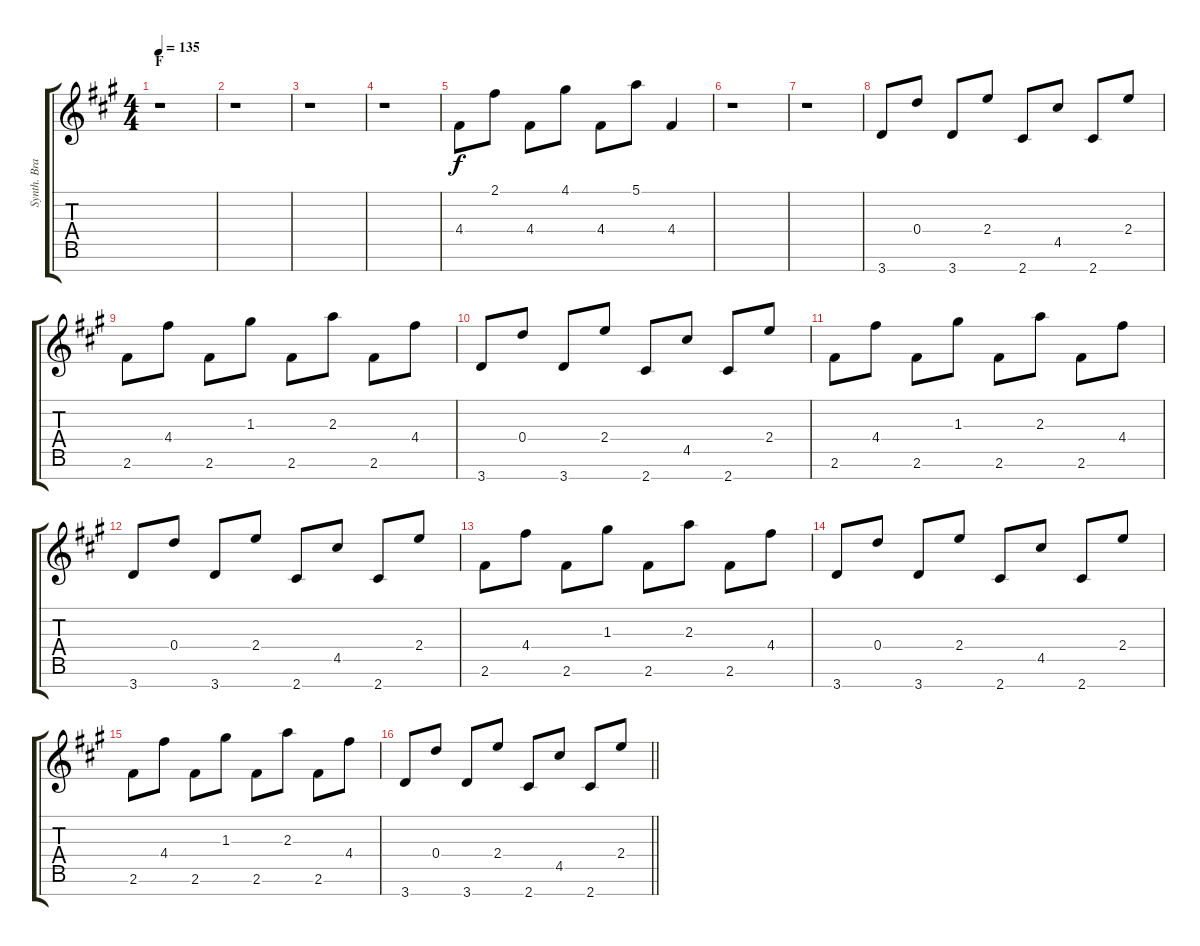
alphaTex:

\track ("Synth. Brass" "Synth. Bra") {instrument synthbrass1}
\staff {score tabs}
\tuning (E5 B4 G4 D4 A3 E3 B2) {hide}
\ts (4 4)
\section ("" "F")
\tempo 135
\clef g2
\ks a
r.1{dy f} |
r.1 |
r.1 |
r.1 |
4.4.8 2.1.8 4.4.8 4.1.8 4.4.8 5.1.8 4.4.4 |
r.1 |
r.1 |
3.7.8{ot 8vb} 0.4.8{ot 8vb} 3.7.8{ot 8vb} 2.4.8{ot 8vb} 2.7.8{ot 8vb} 4.5.8{ot 8vb} 2.7.8{ot 8vb} 2.4.8{ot 8vb} |
2.6.8{ot 8vb} 4.4.8{ot 8vb} 2.6.8{ot 8vb} 1.3.8{ot 8vb} 2.6.8{ot 8vb} 2.3.8{ot 8vb} 2.6.8{ot 8vb} 4.4.8{ot 8vb} |
3.7.8{ot 8vb} 0.4.8{ot 8vb} 3.7.8{ot 8vb} 2.4.8{ot 8vb} 2.7.8{ot 8vb} 4.5.8{ot 8vb} 2.7.8{ot 8vb} 2.4.8{ot 8vb} |
2.6.8{ot 8vb} 4.4.8{ot 8vb} 2.6.8{ot 8vb} 1.3.8{ot 8vb} 2.6.8{ot 8vb} 2.3.8{ot 8vb} 2.6.8{ot 8vb} 4.4.8{ot 8vb} |
3.7.8{ot 8vb} 0.4.8{ot 8vb} 3.7.8{ot 8vb} 2.4.8{ot 8vb} 2.7.8{ot 8vb} 4.5.8{ot 8vb} 2.7.8{ot 8vb} 2.4.8{ot 8vb} |
2.6.8{ot 8vb} 4.4.8{ot 8vb} 2.6.8{ot 8vb} 1.3.8{ot 8vb} 2.6.8{ot 8vb} 2.3.8{ot 8vb} 2.6.8{ot 8vb} 4.4.8{ot 8vb} |
3.7.8{ot 8vb} 0.4.8{ot 8vb} 3.7.8{ot 8vb} 2.4.8{ot 8vb} 2.7.8{ot 8vb} 4.5.8{ot 8vb} 2.7.8{ot 8vb} 2.4.8{ot 8vb} |
2.6.8{ot 8vb} 4.4.8{ot 8vb} 2.6.8{ot 8vb} 1.3.8{ot 8vb} 2.6.8{ot 8vb} 2.3.8{ot 8vb} 2.6.8{ot 8vb} 4.4.8{ot 8vb} |
\barLineRight lightlight
3.7.8{ot 8vb} 0.4.8{ot 8vb} 3.7.8{ot 8vb} 2.4.8{ot 8vb} 2.7.8{ot 8vb} 4.5.8{ot 8vb} 2.7.8{ot 8vb} 2.4.8{ot 8vb}
